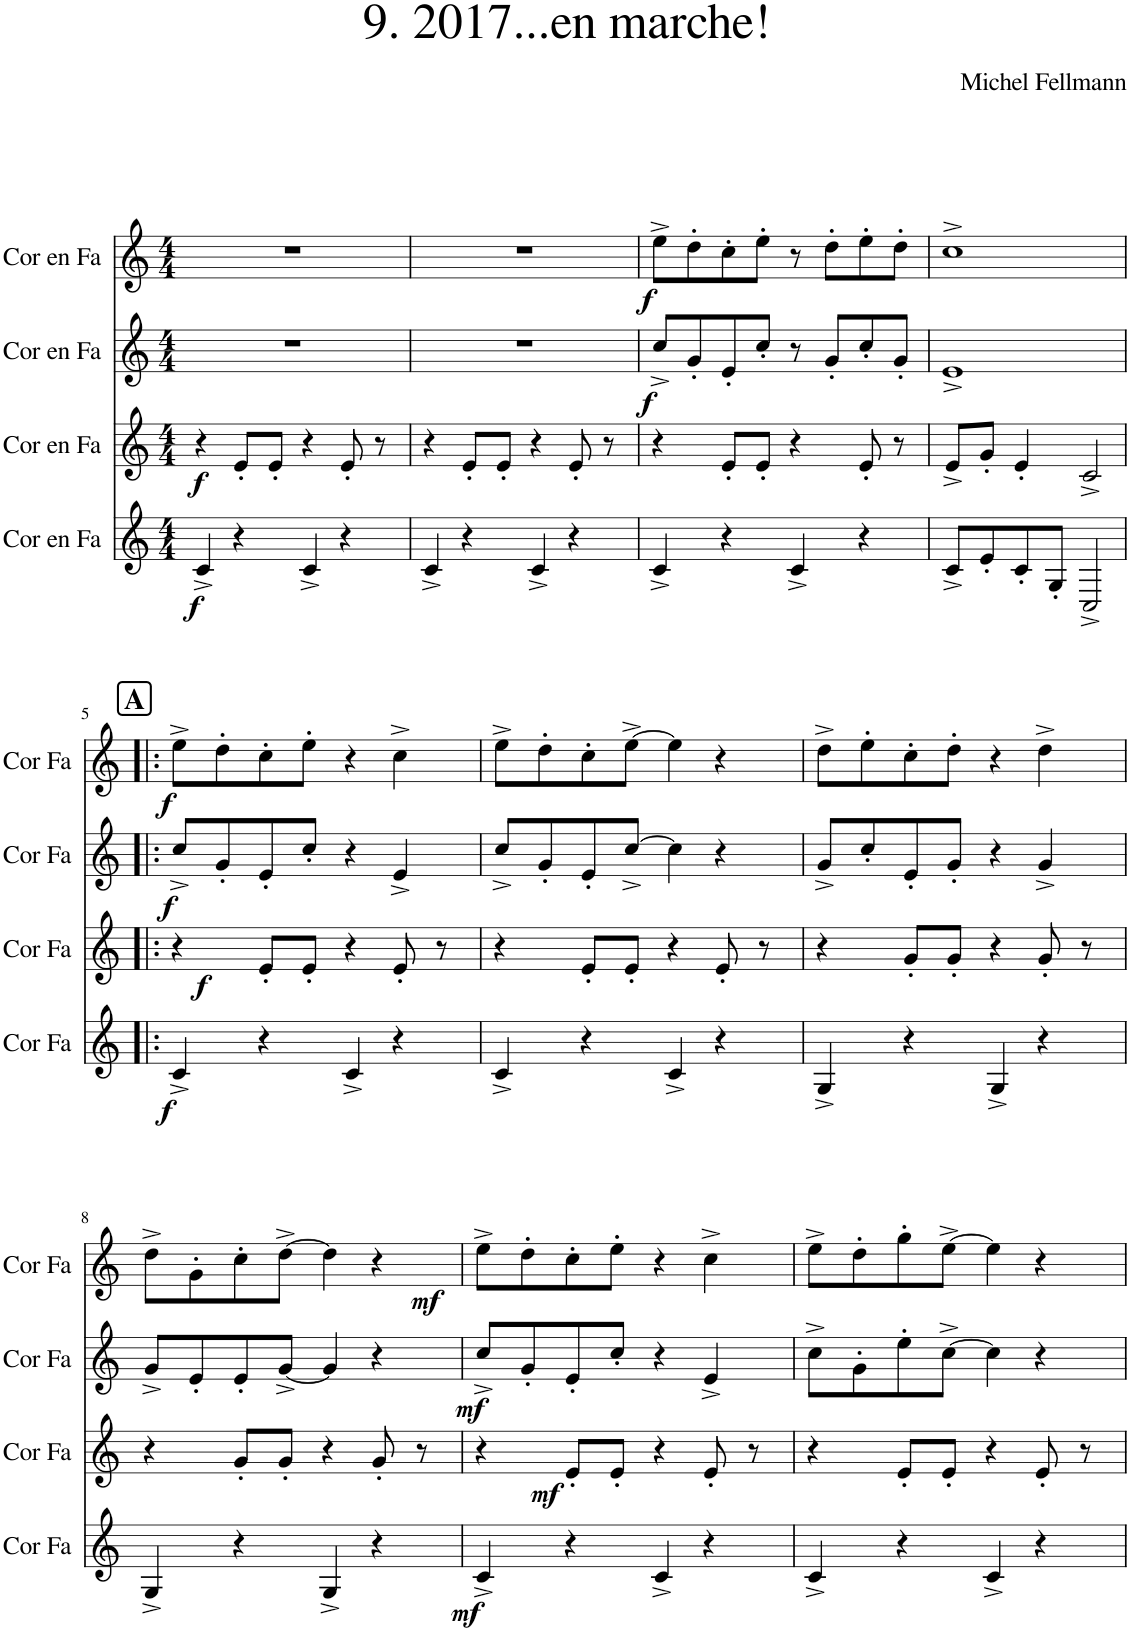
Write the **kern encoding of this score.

**kern	**dynam	**kern	**dynam	**kern	**dynam	**kern	**dynam
*part4	*part4	*part3	*part3	*part2	*part2	*part1	*part1
*staff4	*staff4	*staff3	*staff3	*staff2	*staff2	*staff1	*staff1
*I"Cor en Fa	*	*I"Cor en Fa	*	*I"Cor en Fa	*	*I"Cor en Fa	*
*I'Cor Fa	*	*I'Cor Fa	*	*I'Cor Fa	*	*I'Cor Fa	*
*clefG2	*	*clefG2	*	*clefG2	*	*clefG2	*
*Trd4c7	*	*Trd4c7	*	*Trd4c7	*	*Trd4c7	*
*k[]	*	*k[]	*	*k[]	*	*k[]	*
*M4/4	*	*M4/4	*	*M4/4	*	*M4/4	*
=1	=1	=1	=1	=1	=1	=1	=1
!	!LO:DY:b	!	!LO:DY:b	!	!	!	!
4c^/	f	4r	f	1r	.	1r	.
4r	.	8e'/L	.	.	.	.	.
.	.	8e'/J	.	.	.	.	.
4c^/	.	4r	.	.	.	.	.
4r	.	8e'/	.	.	.	.	.
.	.	8r	.	.	.	.	.
=2	=2	=2	=2	=2	=2	=2	=2
4c^/	.	4r	.	1r	.	1r	.
4r	.	8e'/L	.	.	.	.	.
.	.	8e'/J	.	.	.	.	.
4c^/	.	4r	.	.	.	.	.
4r	.	8e'/	.	.	.	.	.
.	.	8r	.	.	.	.	.
=3	=3	=3	=3	=3	=3	=3	=3
!	!	!	!	!	!LO:DY:b	!	!LO:DY:b
4c^/	.	4r	.	8cc^/L	f	8ee^\L	f
.	.	.	.	8g'/	.	8dd'\	.
4r	.	8e'/L	.	8e'/	.	8cc'\	.
.	.	8e'/J	.	8cc'/J	.	8ee'\J	.
4c^/	.	4r	.	8r	.	8r	.
.	.	.	.	8g'/L	.	8dd'\L	.
4r	.	8e'/	.	8cc'/	.	8ee'\	.
.	.	8r	.	8g'/J	.	8dd'\J	.
=4	=4	=4	=4	=4	=4	=4	=4
8c^/L	.	8e^/L	.	1e^	.	1cc^	.
8e'/	.	8g'/J	.	.	.	.	.
8c'/	.	4e'/	.	.	.	.	.
8G'/J	.	.	.	.	.	.	.
2C^/	.	2c^/	.	.	.	.	.
!!LO:LB:g=z
!!LO:REH:place=s1:a:B:cj:fs=14:t=A
=5!|:	=5!|:	=5!|:	=5!|:	=5!|:	=5!|:	=5!|:	=5!|:
!	!LO:DY:b	!	!LO:DY:b	!	!LO:DY:b	!	!LO:DY:b
4c^/	f	4r	f	8cc^/L	f	8ee^\L	f
.	.	.	.	8g'/	.	8dd'\	.
4r	.	8e'/L	.	8e'/	.	8cc'\	.
.	.	8e'/J	.	8cc'/J	.	8ee'\J	.
4c^/	.	4r	.	4r	.	4r	.
4r	.	8e'/	.	4e^/	.	4cc^\	.
.	.	8r	.	.	.	.	.
=6	=6	=6	=6	=6	=6	=6	=6
4c^/	.	4r	.	8cc^/L	.	8ee^\L	.
.	.	.	.	8g'/	.	8dd'\	.
4r	.	8e'/L	.	8e'/	.	8cc'\	.
.	.	8e'/J	.	[8cc^/J	.	[8ee^\J	.
4c^/	.	4r	.	4cc\]	.	4ee\]	.
4r	.	8e'/	.	4r	.	4r	.
.	.	8r	.	.	.	.	.
=7	=7	=7	=7	=7	=7	=7	=7
4G^/	.	4r	.	8g^/L	.	8dd^\L	.
.	.	.	.	8cc'/	.	8ee'\	.
4r	.	8g'/L	.	8e'/	.	8cc'\	.
.	.	8g'/J	.	8g'/J	.	8dd'\J	.
4G^/	.	4r	.	4r	.	4r	.
4r	.	8g'/	.	4g^/	.	4dd^\	.
.	.	8r	.	.	.	.	.
!!LO:LB:g=z
=8	=8	=8	=8	=8	=8	=8	=8
4G^/	.	4r	.	8g^/L	.	8dd^\L	.
.	.	.	.	8e'/	.	8g'\	.
4r	.	8g'/L	.	8e'/	.	8cc'\	.
.	.	8g'/J	.	[8g^/J	.	[8dd^\J	.
4G^/	.	4r	.	4g/]	.	4dd\]	.
!	!	!	!	!	!	!	!LO:DY:b
4r	.	8g'/	.	4r	.	4r	mf
.	.	8r	.	.	.	.	.
=9	=9	=9	=9	=9	=9	=9	=9
!	!LO:DY:b	!	!	!	!LO:DY:b	!	!
4c^/	mf	4r	.	8cc^/L	mf	8ee^\L	.
.	.	.	.	8g'/	.	8dd'\	.
!	!	!	!LO:DY:b	!	!	!	!
4r	.	8e'/L	mf	8e'/	.	8cc'\	.
.	.	8e'/J	.	8cc'/J	.	8ee'\J	.
4c^/	.	4r	.	4r	.	4r	.
4r	.	8e'/	.	4e^/	.	4cc^\	.
.	.	8r	.	.	.	.	.
=10	=10	=10	=10	=10	=10	=10	=10
4c^/	.	4r	.	8cc^\L	.	8ee^\L	.
.	.	.	.	8g'\	.	8dd'\	.
4r	.	8e'/L	.	8ee'\	.	8gg'\	.
.	.	8e'/J	.	[8cc^\J	.	[8ee^\J	.
4c^/	.	4r	.	4cc\]	.	4ee\]	.
4r	.	8e'/	.	4r	.	4r	.
.	.	8r	.	.	.	.	.
=	=	=	=	=	=	=	=
*-	*-	*-	*-	*-	*-	*-	*-
